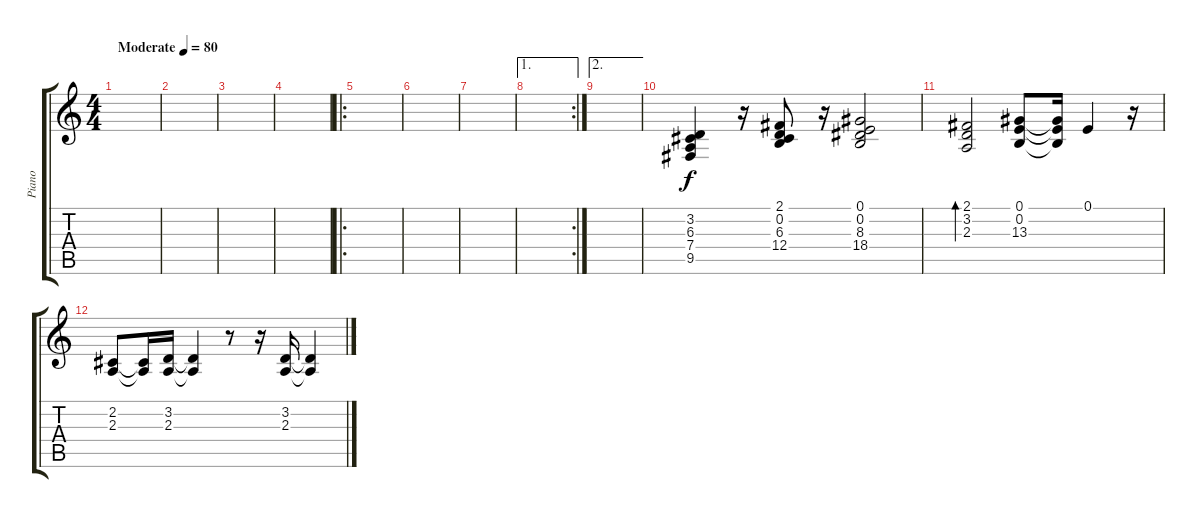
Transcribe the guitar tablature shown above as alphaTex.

\track ("Piano" "Piano") {instrument acousticgrandpiano}
\staff {score tabs}
\tuning (E4 B3 G3 D3 A2 E2) {hide}
\ts (4 4)
\tempo (80 "Moderate")
\clef g2
\ks c
|
|
|
|
\ro
|
|
|
\ae 1
\rc 2
|
\ae 2
|
(3.2 6.3 7.4 9.5).4 r.16 (2.1 0.2 6.3 12.4).8 r.16 (0.1 0.2 8.3 18.4).2 |
(2.1 3.2 2.3).2{bd 60} (0.1 0.2 13.3).8 (0.1{t} 0.2{t} 13.3{t}).16 0.1.4 r.16 |
(2.2 2.3).8 (2.2{t} 2.3{t}).16 (3.2 2.3).16 (3.2{t} 2.3{t}).4 r.8 r.16 (3.2 2.3).16 (3.2{t} 2.3{t}).4
